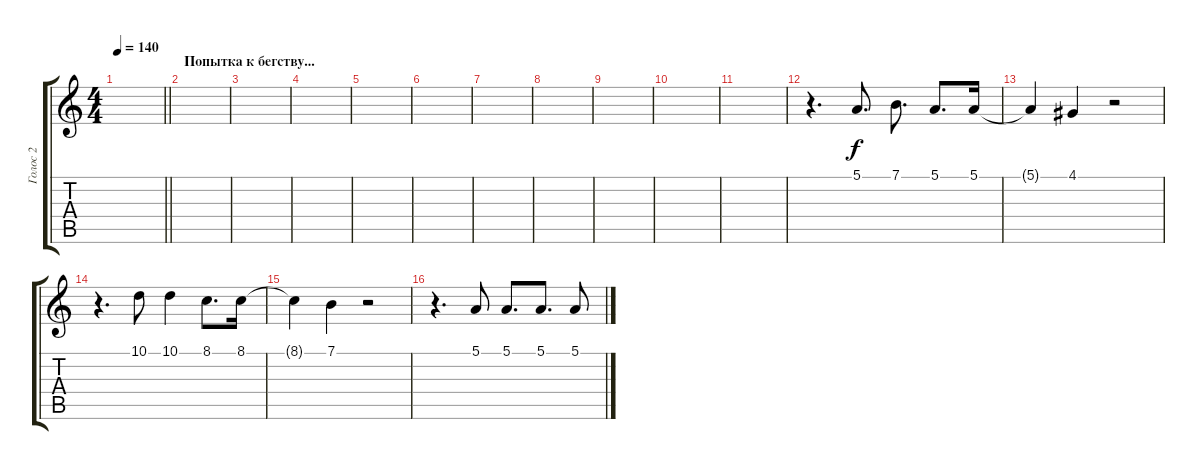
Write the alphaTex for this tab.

\track ("Голос 2" "Голос 2") {instrument pad1newage}
\staff {score tabs}
\tuning (E4 B3 G3 D3 A2 E2) {hide}
\ts (4 4)
\tempo 140
\clef g2
\barLineRight lightlight
\ks c
|
\section ("" "Попытка к бегству...")
|
|
|
|
|
|
|
|
|
|
r.4{d} 5.1.8{d} 7.1.8{d} 5.1.8{d} 5.1.16 |
5.1{t}.4 4.1.4 r.2 |
r.4{d} 10.1.8 10.1.4 8.1.8{d} 8.1.16 |
8.1{t}.4 7.1.4 r.2 |
r.4{d} 5.1.8 5.1.8{d} 5.1.8{d} 5.1.8
